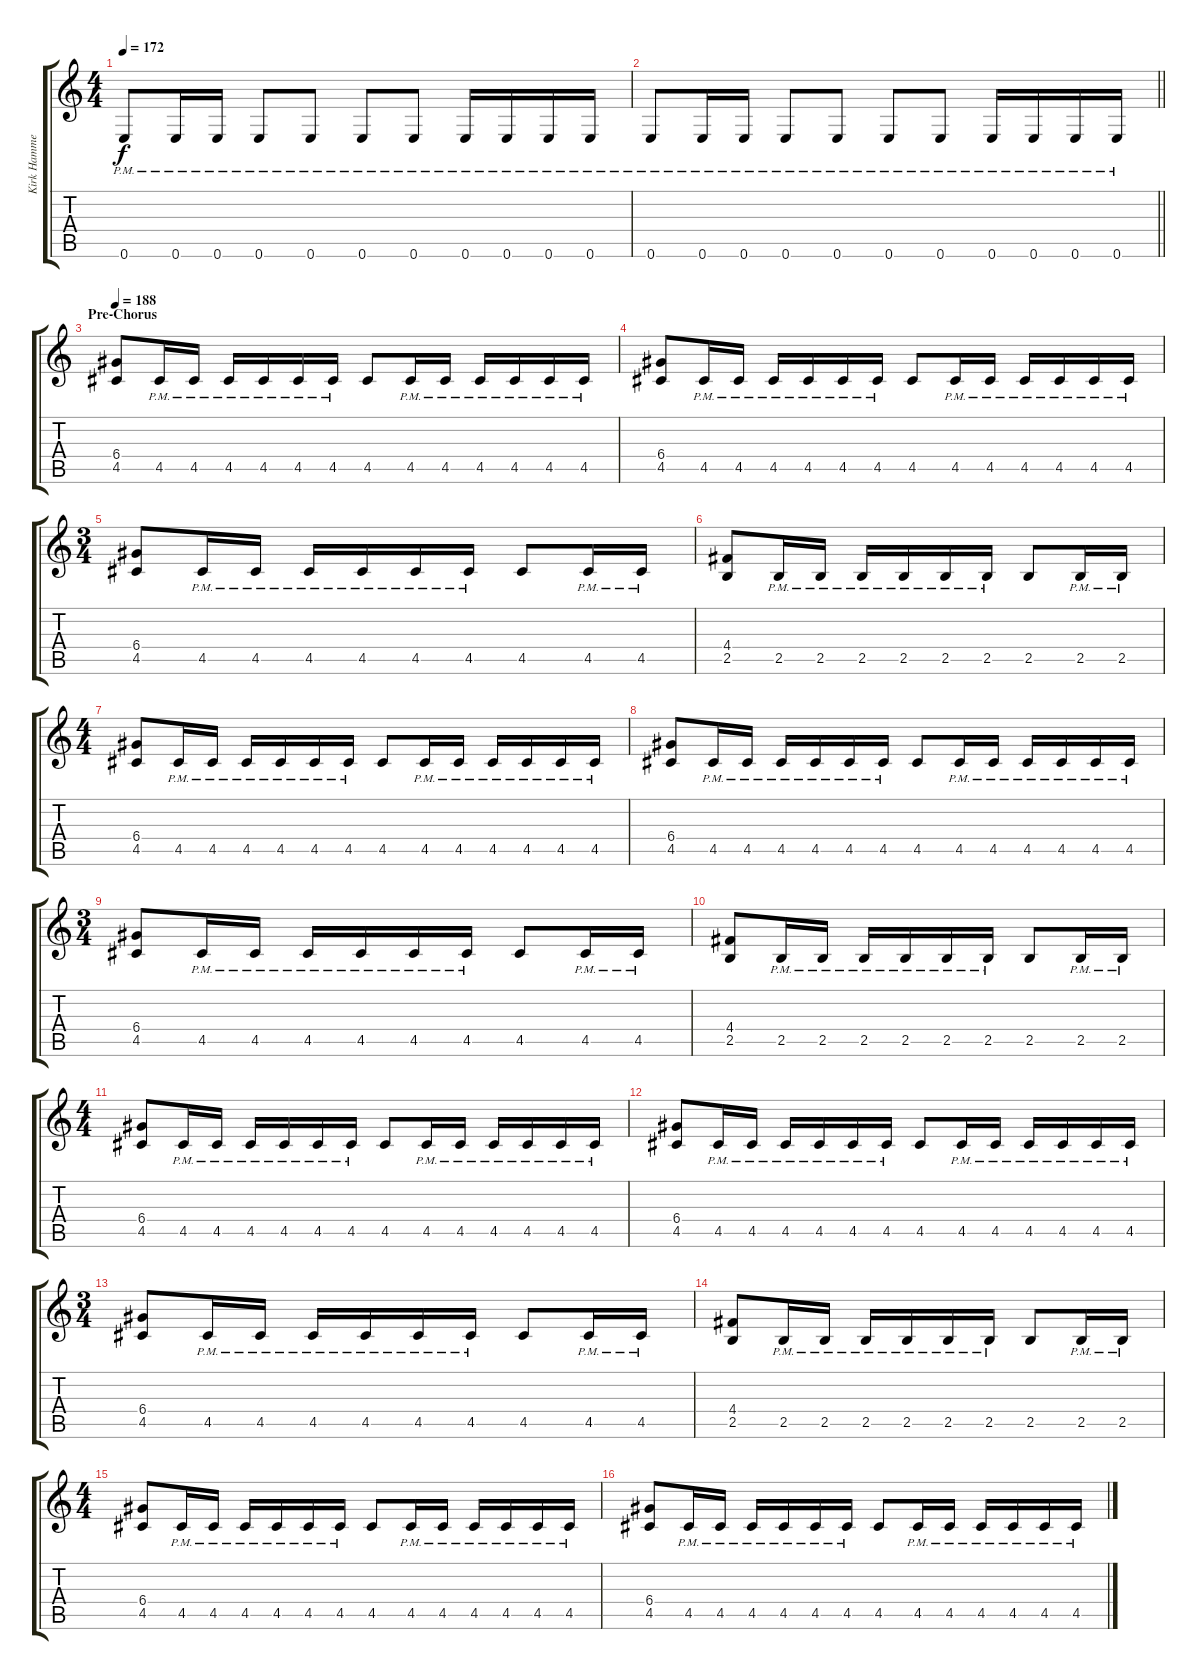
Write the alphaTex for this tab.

\track ("Kirk Hammett Rhythm" "Kirk Hamme") {instrument distortionguitar}
\staff {score tabs}
\tuning (E4 B3 G3 D3 A2 E2) {hide}
\ts (4 4)
\tempo 172
\clef g2
\ks c
0.6{pm}.8{dy f} 0.6{pm}.16 0.6{pm}.16 0.6{pm}.8 0.6{pm}.8 0.6{pm}.8 0.6{pm}.8 0.6{pm}.16 0.6{pm}.16 0.6{pm}.16 0.6{pm}.16 |
\barLineRight lightlight
0.6{pm}.8 0.6{pm}.16 0.6{pm}.16 0.6{pm}.8 0.6{pm}.8 0.6{pm}.8 0.6{pm}.8 0.6{pm}.16 0.6{pm}.16 0.6{pm}.16 0.6{pm}.16 |
\section ("" "Pre-Chorus")
\tempo 188
(6.4 4.5).8 4.5{pm}.16 4.5{pm}.16 4.5{pm}.16 4.5{pm}.16 4.5{pm}.16 4.5{pm}.16 4.5.8 4.5{pm}.16 4.5{pm}.16 4.5{pm}.16 4.5{pm}.16 4.5{pm}.16 4.5{pm}.16 |
(6.4 4.5).8 4.5{pm}.16 4.5{pm}.16 4.5{pm}.16 4.5{pm}.16 4.5{pm}.16 4.5{pm}.16 4.5.8 4.5{pm}.16 4.5{pm}.16 4.5{pm}.16 4.5{pm}.16 4.5{pm}.16 4.5{pm}.16 |
\ts (3 4)
(6.4 4.5).8 4.5{pm}.16 4.5{pm}.16 4.5{pm}.16 4.5{pm}.16 4.5{pm}.16 4.5{pm}.16 4.5.8 4.5{pm}.16 4.5{pm}.16 |
(4.4 2.5).8 2.5{pm}.16 2.5{pm}.16 2.5{pm}.16 2.5{pm}.16 2.5{pm}.16 2.5{pm}.16 2.5.8 2.5{pm}.16 2.5{pm}.16 |
\ts (4 4)
(6.4 4.5).8 4.5{pm}.16 4.5{pm}.16 4.5{pm}.16 4.5{pm}.16 4.5{pm}.16 4.5{pm}.16 4.5.8 4.5{pm}.16 4.5{pm}.16 4.5{pm}.16 4.5{pm}.16 4.5{pm}.16 4.5{pm}.16 |
(6.4 4.5).8 4.5{pm}.16 4.5{pm}.16 4.5{pm}.16 4.5{pm}.16 4.5{pm}.16 4.5{pm}.16 4.5.8 4.5{pm}.16 4.5{pm}.16 4.5{pm}.16 4.5{pm}.16 4.5{pm}.16 4.5{pm}.16 |
\ts (3 4)
(6.4 4.5).8 4.5{pm}.16 4.5{pm}.16 4.5{pm}.16 4.5{pm}.16 4.5{pm}.16 4.5{pm}.16 4.5.8 4.5{pm}.16 4.5{pm}.16 |
(4.4 2.5).8 2.5{pm}.16 2.5{pm}.16 2.5{pm}.16 2.5{pm}.16 2.5{pm}.16 2.5{pm}.16 2.5.8 2.5{pm}.16 2.5{pm}.16 |
\ts (4 4)
(6.4 4.5).8 4.5{pm}.16 4.5{pm}.16 4.5{pm}.16 4.5{pm}.16 4.5{pm}.16 4.5{pm}.16 4.5.8 4.5{pm}.16 4.5{pm}.16 4.5{pm}.16 4.5{pm}.16 4.5{pm}.16 4.5{pm}.16 |
(6.4 4.5).8 4.5{pm}.16 4.5{pm}.16 4.5{pm}.16 4.5{pm}.16 4.5{pm}.16 4.5{pm}.16 4.5.8 4.5{pm}.16 4.5{pm}.16 4.5{pm}.16 4.5{pm}.16 4.5{pm}.16 4.5{pm}.16 |
\ts (3 4)
(6.4 4.5).8 4.5{pm}.16 4.5{pm}.16 4.5{pm}.16 4.5{pm}.16 4.5{pm}.16 4.5{pm}.16 4.5.8 4.5{pm}.16 4.5{pm}.16 |
(4.4 2.5).8 2.5{pm}.16 2.5{pm}.16 2.5{pm}.16 2.5{pm}.16 2.5{pm}.16 2.5{pm}.16 2.5.8 2.5{pm}.16 2.5{pm}.16 |
\ts (4 4)
(6.4 4.5).8 4.5{pm}.16 4.5{pm}.16 4.5{pm}.16 4.5{pm}.16 4.5{pm}.16 4.5{pm}.16 4.5.8 4.5{pm}.16 4.5{pm}.16 4.5{pm}.16 4.5{pm}.16 4.5{pm}.16 4.5{pm}.16 |
(6.4 4.5).8 4.5{pm}.16 4.5{pm}.16 4.5{pm}.16 4.5{pm}.16 4.5{pm}.16 4.5{pm}.16 4.5.8 4.5{pm}.16 4.5{pm}.16 4.5{pm}.16 4.5{pm}.16 4.5{pm}.16 4.5{pm}.16
